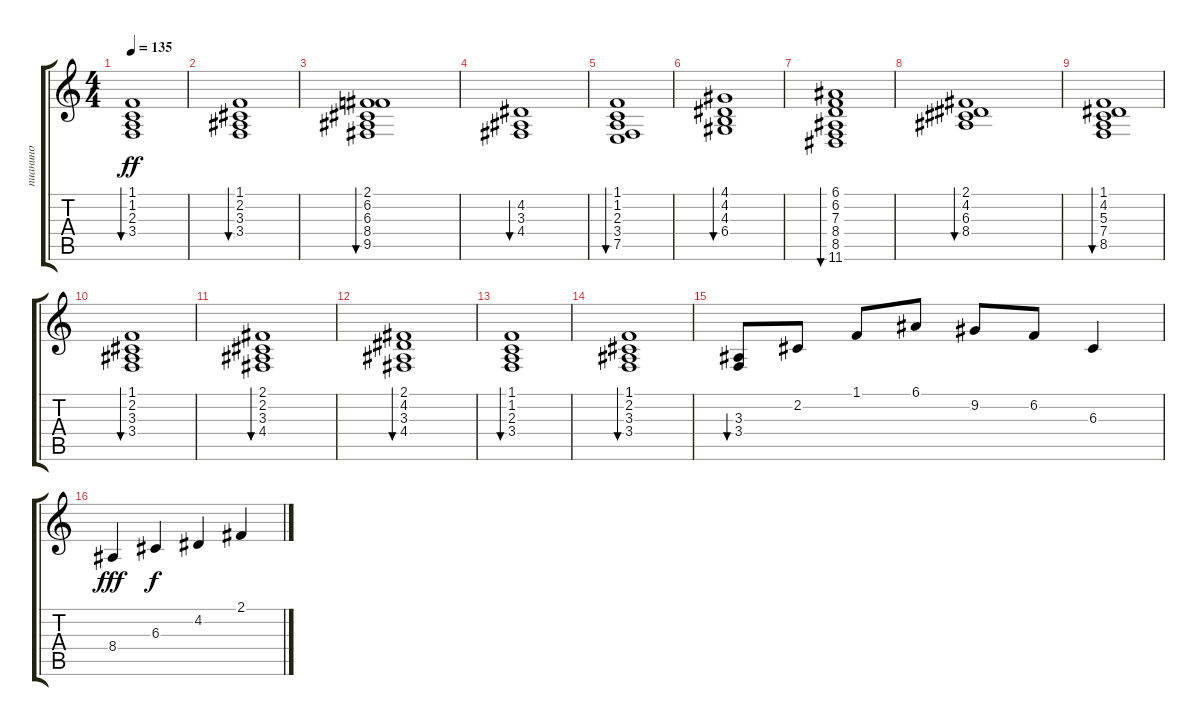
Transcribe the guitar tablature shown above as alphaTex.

\track ("пианино" "пианино") {instrument electricpiano2}
\staff {score tabs}
\tuning (E4 B3 G3 D3 A2 E2) {hide}
\ts (4 4)
\tempo 135
\clef g2
\ks c
(1.1 1.2 2.3 3.4).1{bu 60 dy ff} |
(1.1 2.2 3.3 3.4).1{bu 60} |
(2.1 6.2 6.3 8.4 9.5).1{bu 60} |
(4.2 3.3 4.4).1{bu 60} |
(1.1 1.2 2.3 3.4 7.5).1{bu 60} |
(4.1 4.2 4.3 6.4).1{bu 60} |
(6.1 6.2 7.3 8.4 8.5 11.6).1{bu 60} |
(2.1 4.2 6.3 8.4).1{bu 60} |
(1.1 4.2 5.3 7.4 8.5).1{bu 60} |
(1.1 2.2 3.3 3.4).1{bu 60} |
(2.1 2.2 3.3 4.4).1{bu 60} |
(2.1 4.2 3.3 4.4).1{bu 60} |
(1.1 1.2 2.3 3.4).1{bu 60} |
(1.1 2.2 3.3 3.4).1{bu 60} |
(3.3 3.4).8{bu 60} 2.2.8 1.1.8 6.1.8 9.2.8 6.2.8 6.3.4 |
8.4.4{dy fff} 6.3.4{dy f} 4.2.4 2.1.4
